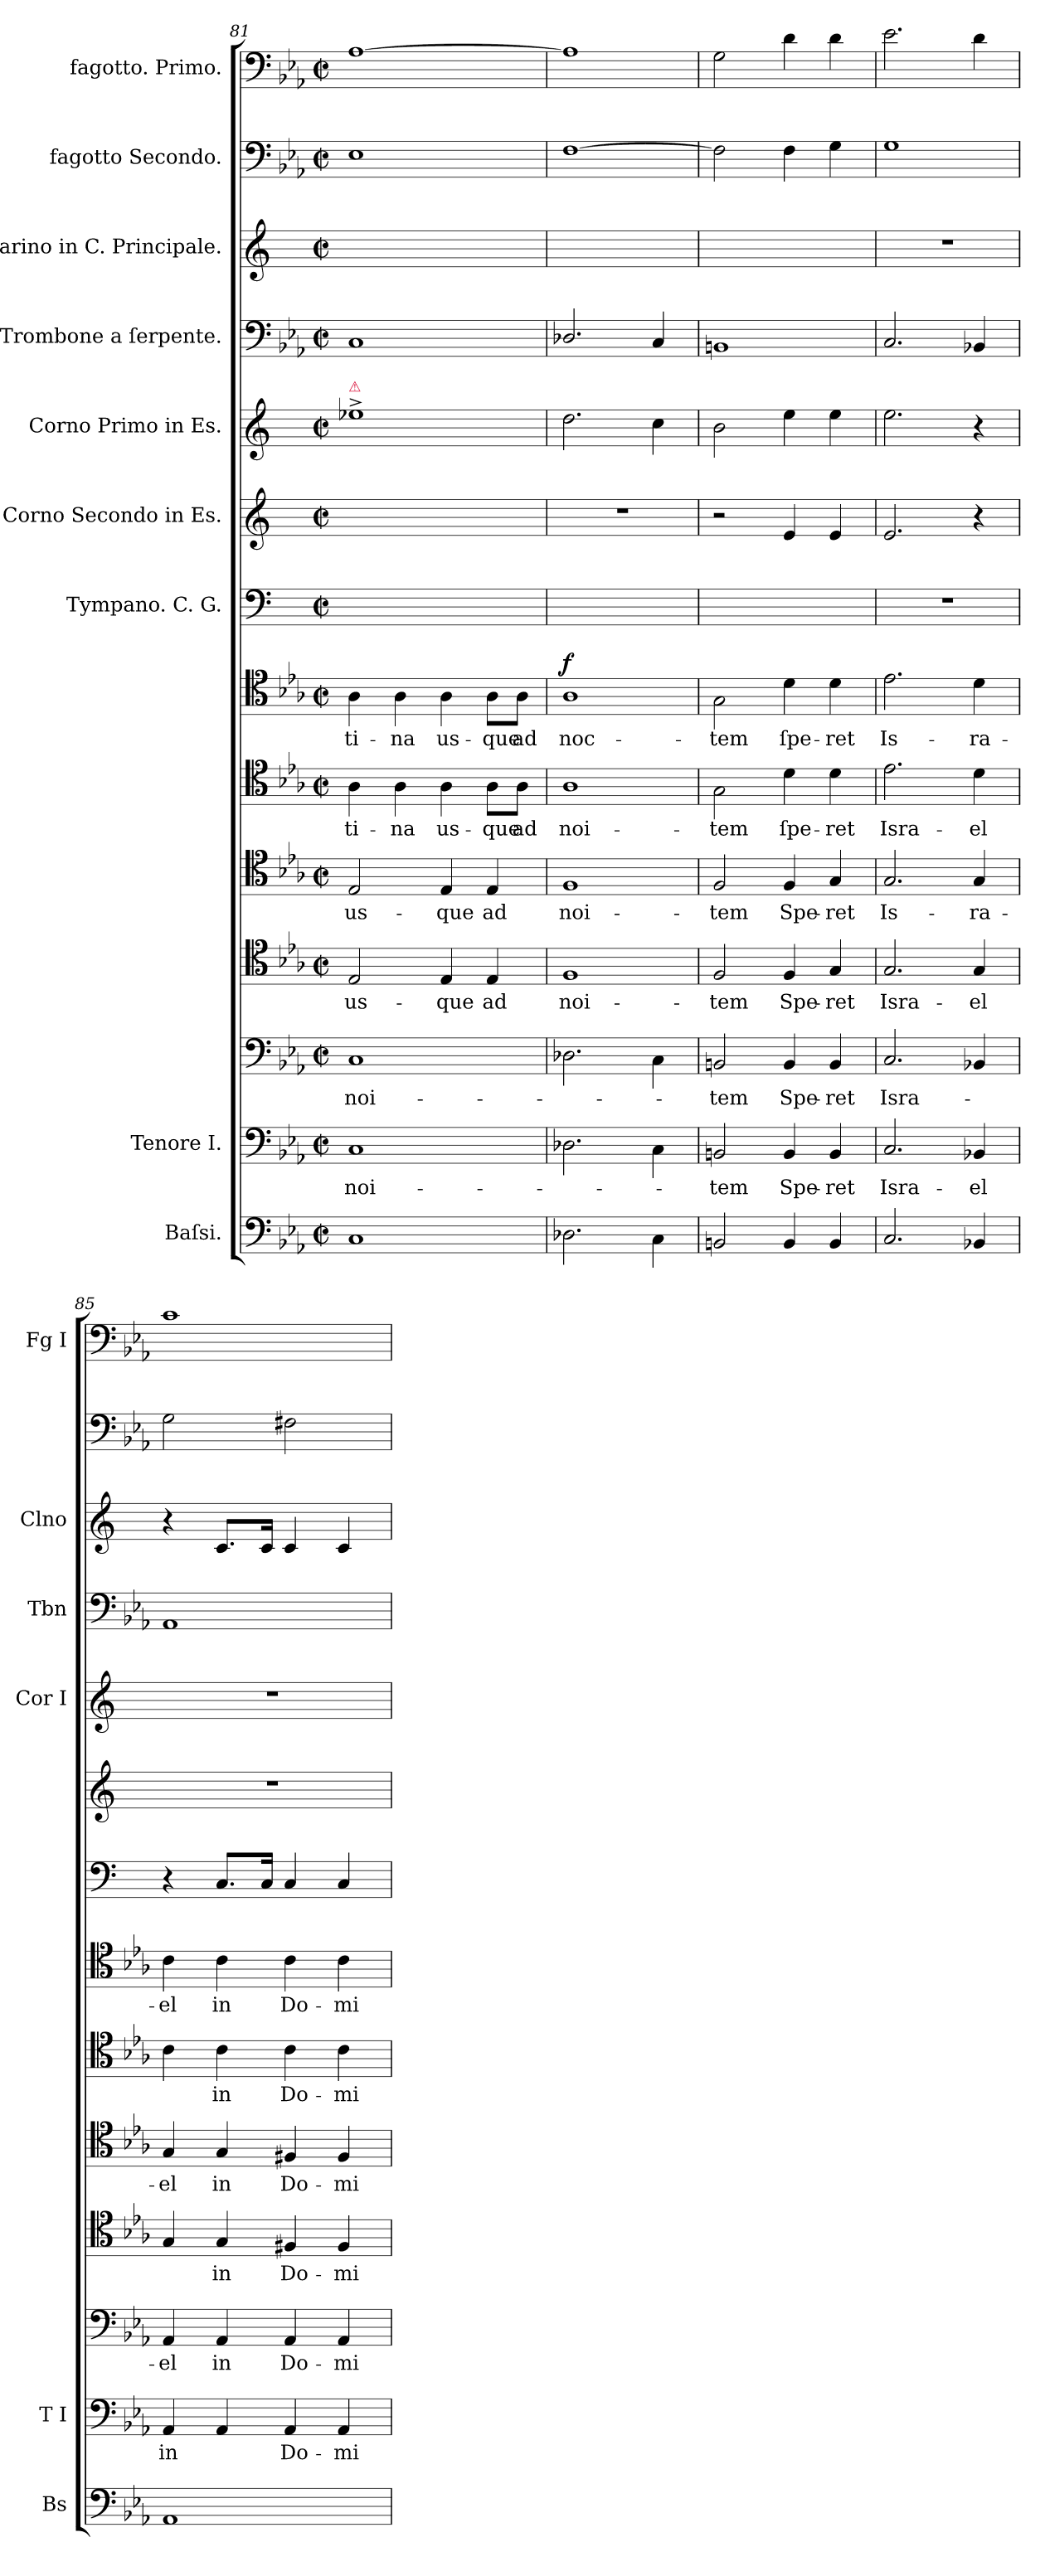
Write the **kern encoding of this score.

**kern	**kern	**text	**kern	**text	**kern	**text	**kern	**text	**kern	**text	**kern	**text	**dynam	**kern	**kern	**kern	**kern	**kern	**kern	**kern
*part9	*part8	*part8	*part8	*part8	*part8	*part8	*part8	*part8	*part8	*part8	*part8	*part8	*part8	*part7	*part6	*part5	*part4	*part3	*part2	*part1
*staff14	*staff13	*staff13	*staff12	*staff12	*staff11	*staff11	*staff10	*staff10	*staff9	*staff9	*staff8	*staff8	*staff8/9/10/11/12/13	*staff7	*staff6	*staff5	*staff4	*staff3	*staff2	*staff1
*I"Baſsi.	*I"Tenore I.	*	*	*	*	*	*	*	*	*	*	*	*	*I"Tympano. C. G.	*I"Corno Secondo in Es.	*I"Corno Primo in Es.	*I"Trombone a ſerpente.	*I"Clarino in C. Principale.	*I"fagotto Secondo.	*I"fagotto. Primo.
*I'Bs	*I'T I	*	*	*	*	*	*	*	*	*	*	*	*	*	*	*I'Cor I	*I'Tbn	*I'Clno	*	*I'Fg I
*clefF4	*clefF4	*	*clefF4	*	*clefC4	*	*clefC4	*	*clefC4	*	*clefC4	*	*	*clefF4	*clefG2	*clefG2	*clefF4	*clefG2	*clefF4	*clefF4
*	*	*	*	*	*	*	*	*	*	*	*	*	*	*	*ITrd5c9	*ITrd5c9	*	*	*	*
*k[b-e-a-]	*k[b-e-a-]	*	*k[b-e-a-]	*	*k[b-e-a-]	*	*k[b-e-a-]	*	*k[b-e-a-]	*	*k[b-e-a-]	*	*	*k[]	*k[b-e-a-]	*k[b-e-a-]	*k[b-e-a-]	*k[]	*k[b-e-a-]	*k[b-e-a-]
*E-:	*E-:	*	*E-:	*	*E-:	*	*E-:	*	*E-:	*	*E-:	*	*	*	*E-:	*E-:	*E-:	*	*E-:	*E-:
*M2/2	*M2/2	*	*M2/2	*	*M2/2	*	*M2/2	*	*M2/2	*	*M2/2	*	*	*M2/2	*M2/2	*M2/2	*M2/2	*M2/2	*M2/2	*M2/2
*met(c|)	*met(c|)	*	*met(c|)	*	*met(c|)	*	*met(c|)	*	*met(c|)	*	*met(c|)	*	*	*met(c|)	*met(c|)	*met(c|)	*met(c|)	*met(c|)	*met(c|)	*met(c|)
=81	=81	=81	=81	=81	=81	=81	=81	=81	=81	=81	=81	=81	=81	=81	=81	=81	=81	=81	=81	=81
!	!	!	!	!	!	!	!	!	!	!	!	!	!	!	!	!LO:TX:a:color=crimson:t=⚠	!	!	!	!
1C/	1C/	noi-	1C/	noi-	2E-/	us-	2E-/	us-	4A-\	-ti-	4A-\	-ti-	.	1ryy	1ryy	1g-X^\	1C/	1ryy	1E-\	[1A-\
.	.	.	.	.	.	.	.	.	4A-\	-na	4A-\	-na	.	.	.	.	.	.	.	.
.	.	.	.	.	4E-/	-que	4E-/	-que	4A-\	us-	4A-\	us-	.	.	.	.	.	.	.	.
.	.	.	.	.	4E-/	ad	4E-/	ad	8A-\L	-que	8A-\L	-que	.	.	.	.	.	.	.	.
.	.	.	.	.	.	.	.	.	8A-\J	ad	8A-\J	ad	.	.	.	.	.	.	.	.
=82	=82	=82	=82	=82	=82	=82	=82	=82	=82	=82	=82	=82	=82	=82	=82	=82	=82	=82	=82	=82
!	!	!	!	!	!	!	!	!	!	!	!	!	!LO:DY:c=3	!	!	!	!	!	!	!
2.D-X\	2.D-X\	.	2.D-X\	.	1F/	noi-	1F/	noi-	1A-\	noi-	1A-\	noc-	f	1ryy	1r	2.f\	2.D-X/	1ryy	[1F\	1A-\]
4C\	4C\	.	4C\	.	.	.	.	.	.	.	.	.	.	.	.	4e-\	4C/	.	.	.
=83	=83	=83	=83	=83	=83	=83	=83	=83	=83	=83	=83	=83	=83	=83	=83	=83	=83	=83	=83	=83
2BBn/	2BBn/	-tem	2BBn/	-tem	2F/	-tem	2F/	-tem	2G\	-tem	2G\	-tem	.	1ryy	2r	2d\	1BBn/	1ryy	2F\]	2G\
4BB/	4BB/	Spe-	4BB/	Spe-	4F/	Spe-	4F/	Spe-	4d\	ſpe-	4d\	ſpe-	.	.	4G/	4g\	.	.	4F\	4d\
4BB/	4BB/	-ret	4BB/	-ret	4G/	-ret	4G/	-ret	4d\	-ret	4d\	-ret	.	.	4G/	4g\	.	.	4G\	4d\
=84	=84	=84	=84	=84	=84	=84	=84	=84	=84	=84	=84	=84	=84	=84	=84	=84	=84	=84	=84	=84
2.C/	2.C/	Isra-	2.C/	Isra-	2.G/	Isra-	2.G/	Is-	2.e-\	Isra-	2.e-\	Is-	.	1r	2.G/	2.g\	2.C/	1r	1G\	2.e-\
4BB-X/	4BB-X/	-el	4BB-X/	.	4G/	-el	4G/	-ra-	4d\	-el	4d\	-ra-	.	.	4r	4r	4BB-X/	.	.	4d\
=85	=85	=85	=85	=85	=85	=85	=85	=85	=85	=85	=85	=85	=85	=85	=85	=85	=85	=85	=85	=85
1AA-/	4AA-/	in	4AA-/	-el	4G/	.	4G/	-el	4c\	.	4c\	-el	.	4r	1r	1r	1AA-/	4r	2G\	1c\
.	4AA-/	.	4AA-/	in	4G/	in	4G/	in	4c\	in	4c\	in	.	8.C/L	.	.	.	8.c/L	.	.
.	.	.	.	.	.	.	.	.	.	.	.	.	.	16C/Jk	.	.	.	16c/Jk	.	.
.	4AA-/	Do-	4AA-/	Do-	4F#X/	Do-	4F#X/	Do-	4c\	Do-	4c\	Do-	.	4C/	.	.	.	4c/	2F#X\	.
.	4AA-/	-mi-	4AA-/	-mi-	4F#/	-mi-	4F#/	-mi-	4c\	-mi-	4c\	-mi-	.	4C/	.	.	.	4c/	.	.
=	=	=	=	=	=	=	=	=	=	=	=	=	=	=	=	=	=	=	=	=
*-	*-	*-	*-	*-	*-	*-	*-	*-	*-	*-	*-	*-	*-	*-	*-	*-	*-	*-	*-	*-
